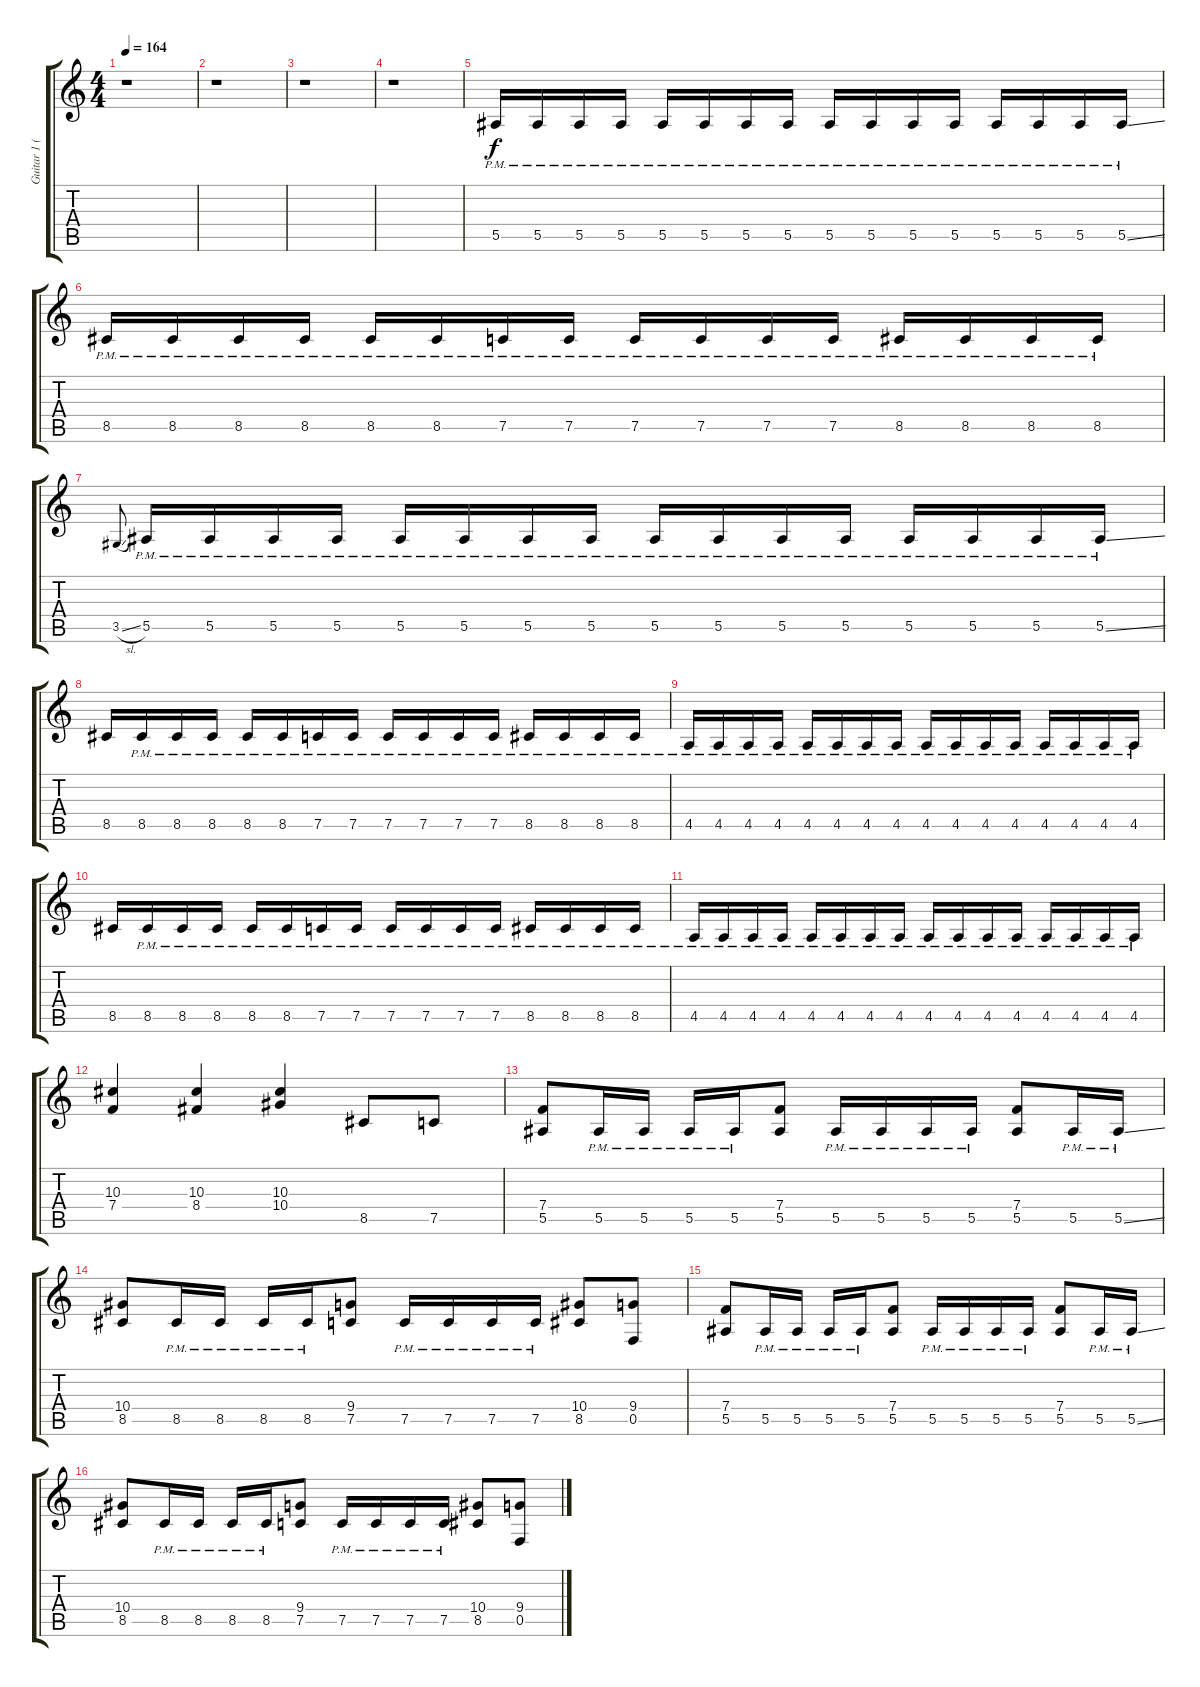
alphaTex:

\track ("Guitar 1 (Distortion)" "Guitar 1 (") {instrument distortionguitar}
\staff {score tabs}
\tuning (C4 G3 Eb3 Bb2 F2 C2) {hide}
\ts (4 4)
\tempo 164
\clef g2
\ks c
r.1{dy f} |
r.1 |
r.1 |
r.1 |
5.5{pm}.16{volume 10} 5.5{pm}.16 5.5{pm}.16 5.5{pm}.16 5.5{pm}.16 5.5{pm}.16 5.5{pm}.16 5.5{pm}.16 5.5{pm}.16 5.5{pm}.16 5.5{pm}.16 5.5{pm}.16 5.5{pm}.16 5.5{pm}.16 5.5{pm}.16 5.5{ss pm}.16 |
8.5{pm}.16 8.5{pm}.16 8.5{pm}.16 8.5{pm}.16 8.5{pm}.16 8.5{pm}.16 7.5{pm}.16 7.5{pm}.16 7.5{pm}.16 7.5{pm}.16 7.5{pm}.16 7.5{pm}.16 8.5{pm}.16 8.5{pm}.16 8.5{pm}.16 8.5{pm}.16 |
3.5{sl}.8{gr onbeat} 5.5{pm}.16 5.5{pm}.16 5.5{pm}.16 5.5{pm}.16 5.5{pm}.16 5.5{pm}.16 5.5{pm}.16 5.5{pm}.16 5.5{pm}.16 5.5{pm}.16 5.5{pm}.16 5.5{pm}.16 5.5{pm}.16 5.5{pm}.16 5.5{pm}.16 5.5{ss pm}.16 |
8.5.16 8.5{pm}.16 8.5{pm}.16 8.5{pm}.16 8.5{pm}.16 8.5{pm}.16 7.5{pm}.16 7.5{pm}.16 7.5{pm}.16 7.5{pm}.16 7.5{pm}.16 7.5{pm}.16 8.5{pm}.16 8.5{pm}.16 8.5{pm}.16 8.5{pm}.16 |
4.5{pm}.16 4.5{pm}.16 4.5{pm}.16 4.5{pm}.16 4.5{pm}.16 4.5{pm}.16 4.5{pm}.16 4.5{pm}.16 4.5{pm}.16 4.5{pm}.16 4.5{pm}.16 4.5{pm}.16 4.5{pm}.16 4.5{pm}.16 4.5{pm}.16 4.5{pm}.16 |
8.5.16 8.5{pm}.16 8.5{pm}.16 8.5{pm}.16 8.5{pm}.16 8.5{pm}.16 7.5{pm}.16 7.5{pm}.16 7.5{pm}.16 7.5{pm}.16 7.5{pm}.16 7.5{pm}.16 8.5{pm}.16 8.5{pm}.16 8.5{pm}.16 8.5{pm}.16 |
4.5{pm}.16 4.5{pm}.16 4.5{pm}.16 4.5{pm}.16 4.5{pm}.16 4.5{pm}.16 4.5{pm}.16 4.5{pm}.16 4.5{pm}.16 4.5{pm}.16 4.5{pm}.16 4.5{pm}.16 4.5{pm}.16 4.5{pm}.16 4.5{pm}.16 4.5{pm}.16 |
(10.3 7.4).4 (10.3 8.4).4 (10.3 10.4).4 8.5.8 7.5.8 |
(7.4 5.5).8{volume 14} 5.5{pm}.16 5.5{pm}.16 5.5{pm}.16 5.5{pm}.16 (7.4 5.5).8 5.5{pm}.16 5.5{pm}.16 5.5{pm}.16 5.5{pm}.16 (7.4 5.5).8 5.5{pm}.16 5.5{ss pm}.16 |
(10.4 8.5).8 8.5{pm}.16 8.5{pm}.16 8.5{pm}.16 8.5{pm}.16 (9.4 7.5).8 7.5{pm}.16 7.5{pm}.16 7.5{pm}.16 7.5{pm}.16 (10.4 8.5).8 (9.4 0.5).8 |
(7.4 5.5).8 5.5{pm}.16 5.5{pm}.16 5.5{pm}.16 5.5{pm}.16 (7.4 5.5).8 5.5{pm}.16 5.5{pm}.16 5.5{pm}.16 5.5{pm}.16 (7.4 5.5).8 5.5{pm}.16 5.5{ss pm}.16 |
(10.4 8.5).8 8.5{pm}.16 8.5{pm}.16 8.5{pm}.16 8.5{pm}.16 (9.4 7.5).8 7.5{pm}.16 7.5{pm}.16 7.5{pm}.16 7.5{pm}.16 (10.4 8.5).8 (9.4 0.5).8
